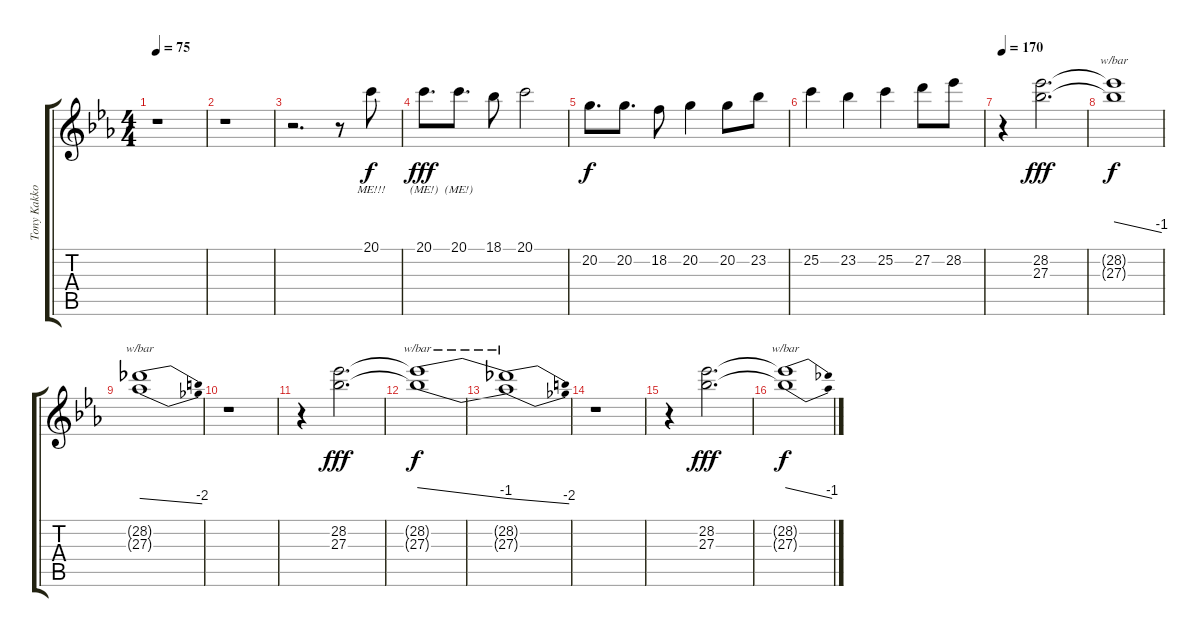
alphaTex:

\track ("Tony Kakko (Vocals and Misc. Synth Effec" "Tony Kakko") {instrument choiraahs}
\staff {score tabs}
\tuning (E4 B3 G3 D3 A2 E2) {hide}
\ts (4 4)
\tempo 75
\clef g2
\ks eb
r.1{dy fff} |
r.1 |
r.2{d} r.8 20.1.8{lyrics (0 "ME!!!") lyrics (1 "") lyrics (2 "") lyrics (3 "") lyrics (4 "") dy f} |
20.1.8{d lyrics (0 "(ME!)") lyrics (1 "") lyrics (2 "") lyrics (3 "") lyrics (4 "") dy fff} 20.1.8{d lyrics (0 "(ME!)") lyrics (1 "") lyrics (2 "") lyrics (3 "") lyrics (4 "")} 18.1.8 20.1.2 |
20.2.8{d dy f} 20.2.8{d} 18.2.8 20.2.4 20.2.8 23.2.8 |
25.2.4 23.2.4 25.2.4 27.2.8 28.2.8 |
\tempo 170
r.4 (28.2 27.3).2{d dy fff instrument lead6voice} |
(28.2{t} 27.3{t}).1{tbe (dive default 0 0 60 -4) dy f} |
(28.2{t} 27.3{t}).1{tbe (dive default 0 -4 60 -8) volume 16} |
r.1{volume 16} |
r.4 (28.2 27.3).2{d dy fff instrument lead6voice} |
(28.2{t} 27.3{t}).1{tbe (dive default 0 0 60 -4) dy f} |
(28.2{t} 27.3{t}).1{tbe (dive default 0 -4 60 -8) volume 16} |
r.1{volume 16} |
r.4 (28.2 27.3).2{d dy fff instrument lead6voice} |
(28.2{t} 27.3{t}).1{tbe (dive default 0 0 60 -4) dy f}
